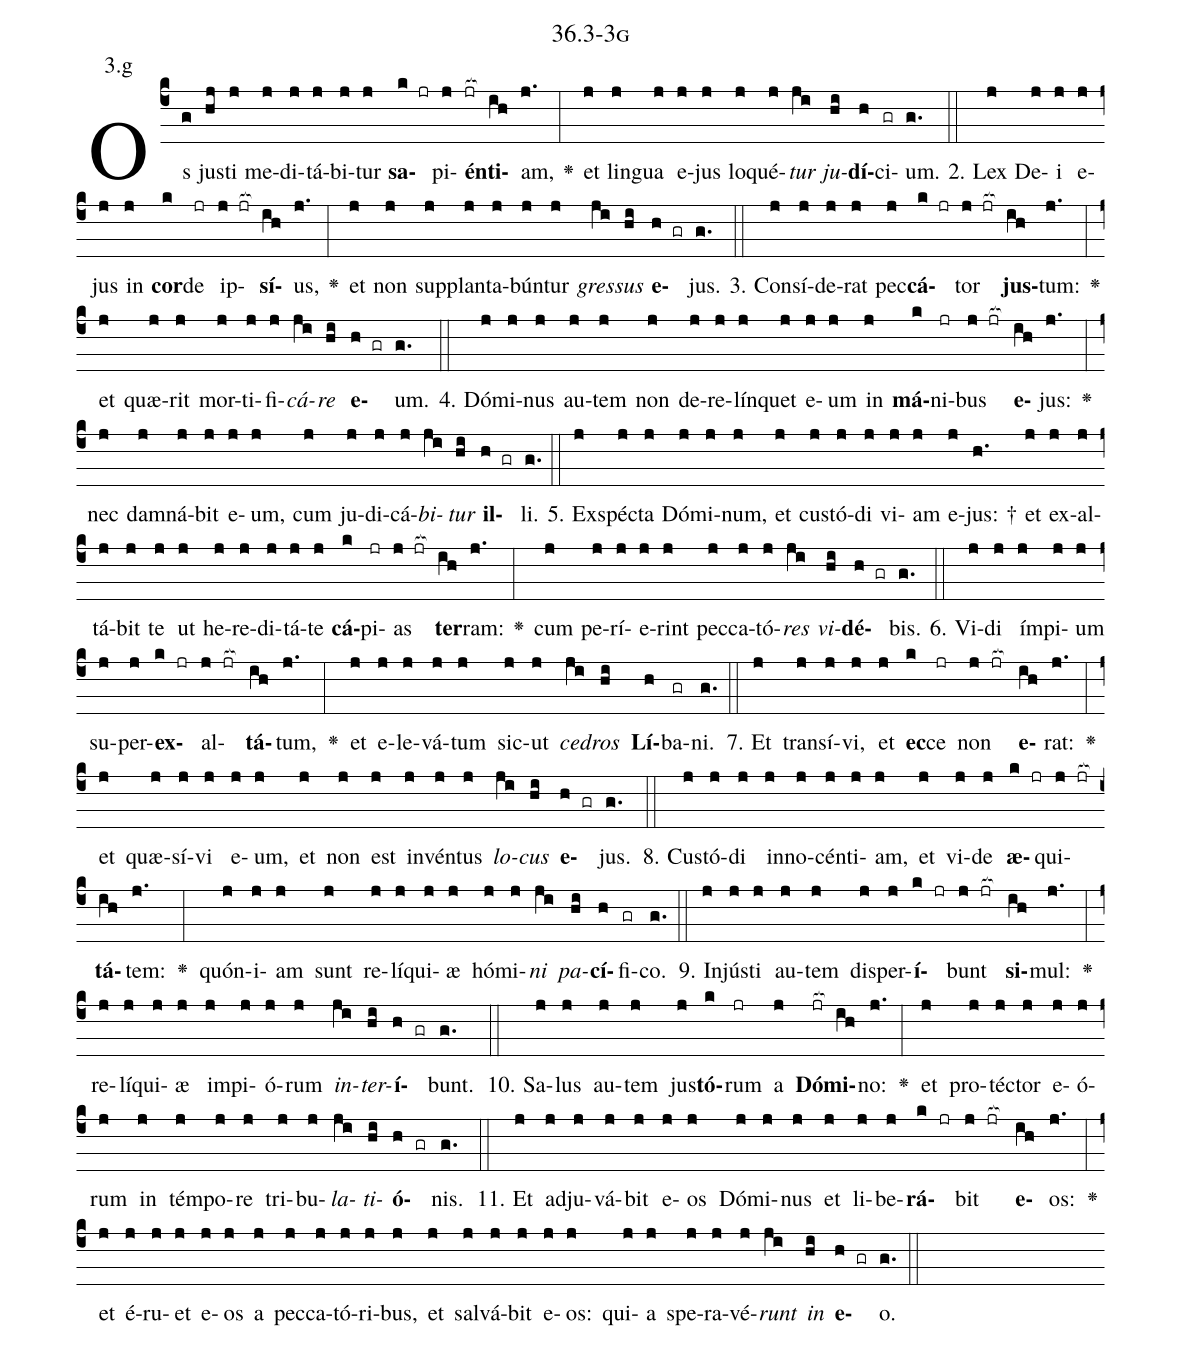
name: 36.3-3g;
annotation: 3.g;
%%
(c4)Os(g) jus(hj)ti(j) me(j)di(j)tá(j)bi(j)tur(j) <b>sa</b>(k jr)pi(j)<b>én</b>(jr[ocb:1{])<b>ti</b>(ih[ocb:0}])am,(j.) <v>\greheightstar</v>(:) et(j) lin(j)gua(j) e(j)jus(j) lo(j)qué(j)<i>tur</i>(ji) <i>ju</i>(hi)<b>dí</b>(h)ci(gr)um.(g.) (::)
2. Lex(j) De(j)i(j) e(j)jus(j) in(j) <b>cor</b>(k)de(jr) ip(j jr[ocb:1{])<b>sí</b>(ih[ocb:0}])us,(j.) <v>\greheightstar</v>(:) et(j) non(j) sup(j)plan(j)ta(j)bún(j)tur(j) <i>gres</i>(ji)<i>sus</i>(hi) <b>e</b>(h gr)jus.(g.) (::)
3. Con(j)sí(j)de(j)rat(j) pec(j)<b>cá</b>(k jr)tor(j jr[ocb:1{]) <b>jus</b>(ih[ocb:0}])tum:(j.) <v>\greheightstar</v>(:) et(j) quæ(j)rit(j) mor(j)ti(j)fi(j)<i>cá</i>(ji)<i>re</i>(hi) <b>e</b>(h gr)um.(g.) (::)
4. Dó(j)mi(j)nus(j) au(j)tem(j) non(j) de(j)re(j)lín(j)quet(j) e(j)um(j) in(j) <b>má</b>(k)ni(jr)bus(j jr[ocb:1{]) <b>e</b>(ih[ocb:0}])jus:(j.) <v>\greheightstar</v>(:) nec(j) dam(j)ná(j)bit(j) e(j)um,(j) cum(j) ju(j)di(j)cá(j)<i>bi</i>(ji)<i>tur</i>(hi) <b>il</b>(h gr)li.(g.) (::)
5. Ex(j)spéc(j)ta(j) Dó(j)mi(j)num,(j) et(j) cus(j)tó(j)di(j) vi(j)am(j) e(j)jus: †(h.) et(j) ex(j)al(j)tá(j)bit(j) te(j) ut(j) he(j)re(j)di(j)tá(j)te(j) <b>cá</b>(k)pi(jr)as(j jr[ocb:1{]) <b>ter</b>(ih[ocb:0}])ram:(j.) <v>\greheightstar</v>(:) cum(j) pe(j)rí(j)e(j)rint(j) pec(j)ca(j)tó(j)<i>res</i>(ji) <i>vi</i>(hi)<b>dé</b>(h gr)bis.(g.) (::)
6. Vi(j)di(j) ím(j)pi(j)um(j) su(j)per(j)<b>ex</b>(k jr)al(j jr[ocb:1{])<b>tá</b>(ih[ocb:0}])tum,(j.) <v>\greheightstar</v>(:) et(j) e(j)le(j)vá(j)tum(j) sic(j)ut(j) <i>ce</i>(ji)<i>dros</i>(hi) <b>Lí</b>(h)ba(gr)ni.(g.) (::)
7. Et(j) trans(j)í(j)vi,(j) et(j) <b>ec</b>(k)ce(jr) non(j jr[ocb:1{]) <b>e</b>(ih[ocb:0}])rat:(j.) <v>\greheightstar</v>(:) et(j) quæ(j)sí(j)vi(j) e(j)um,(j) et(j) non(j) est(j) in(j)vén(j)tus(j) <i>lo</i>(ji)<i>cus</i>(hi) <b>e</b>(h gr)jus.(g.) (::)
8. Cus(j)tó(j)di(j) in(j)no(j)cén(j)ti(j)am,(j) et(j) vi(j)de(j) <b>æ</b>(k jr)qui(j jr[ocb:1{])<b>tá</b>(ih[ocb:0}])tem:(j.) <v>\greheightstar</v>(:) quón(j)i(j)am(j) sunt(j) re(j)lí(j)qui(j)æ(j) hó(j)mi(j)<i>ni</i>(ji) <i>pa</i>(hi)<b>cí</b>(h)fi(gr)co.(g.) (::)
9. In(j)jús(j)ti(j) au(j)tem(j) dis(j)per(j)<b>í</b>(k jr)bunt(j jr[ocb:1{]) <b>si</b>(ih[ocb:0}])mul:(j.) <v>\greheightstar</v>(:) re(j)lí(j)qui(j)æ(j) im(j)pi(j)ó(j)rum(j) <i>in</i>(ji)<i>ter</i>(hi)<b>í</b>(h gr)bunt.(g.) (::)
10. Sa(j)lus(j) au(j)tem(j) jus(j)<b>tó</b>(k)rum(jr) a(j) <b>Dó</b>(jr[ocb:1{])<b>mi</b>(ih[ocb:0}])no:(j.) <v>\greheightstar</v>(:) et(j) pro(j)téc(j)tor(j) e(j)ó(j)rum(j) in(j) tém(j)po(j)re(j) tri(j)bu(j)<i>la</i>(ji)<i>ti</i>(hi)<b>ó</b>(h gr)nis.(g.) (::)
11. Et(j) ad(j)ju(j)vá(j)bit(j) e(j)os(j) Dó(j)mi(j)nus(j) et(j) li(j)be(j)<b>rá</b>(k jr)bit(j jr[ocb:1{]) <b>e</b>(ih[ocb:0}])os:(j.) <v>\greheightstar</v>(:) et(j) é(j)ru(j)et(j) e(j)os(j) a(j) pec(j)ca(j)tó(j)ri(j)bus,(j) et(j) sal(j)vá(j)bit(j) e(j)os:(j) qui(j)a(j) spe(j)ra(j)vé(j)<i>runt</i>(ji) <i>in</i>(hi) <b>e</b>(h gr)o.(g.) (::)
